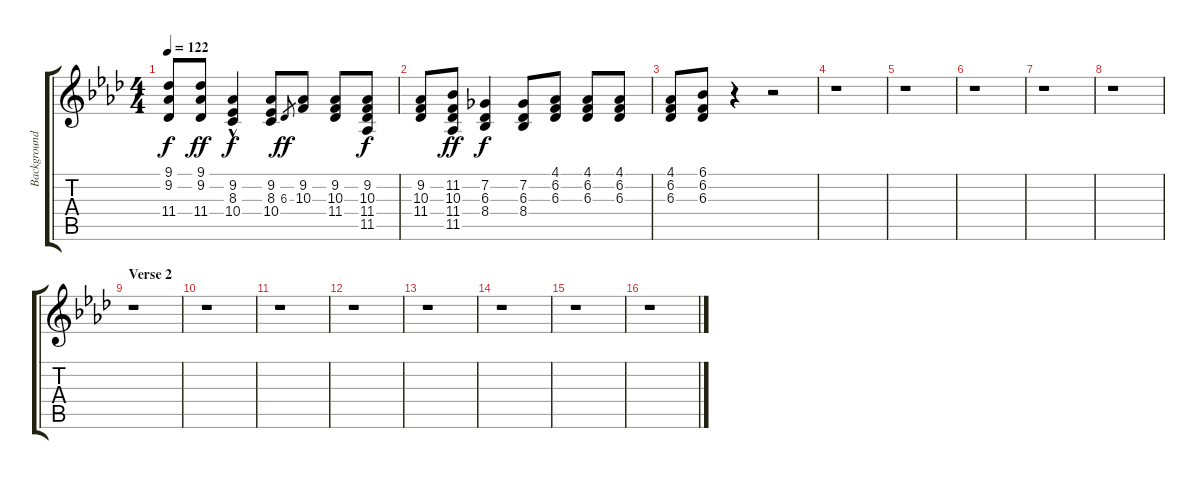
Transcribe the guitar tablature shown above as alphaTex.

\track ("Background Vocals" "Background") {instrument voiceoohs}
\staff {score tabs}
\tuning (E4 B3 G3 D3 A2 E2) {hide}
\ts (4 4)
\tempo 122
\clef g2
\ks ab
(9.1 9.2 11.4).8{dy f} (9.1 9.2 11.4).8{dy ff} (9.2 8.3{hac} 10.4).4{dy f} (9.2 8.3 10.4).8 6.3.8{gr dy ff} (9.2 10.3).8 (9.2 10.3 11.4).8 (9.2 10.3 11.4 11.5).8{dy f} |
(9.2 10.3 11.4).8 (11.2 10.3 11.4 11.5).8{dy ff} (7.2 6.3 8.4).4{dy f} (7.2 6.3 8.4).8 (4.1 6.2 6.3).8 (4.1 6.2 6.3).8 (4.1 6.2 6.3).8 |
(4.1 6.2 6.3).8 (6.1 6.2 6.3).8 r.4 r.2 |
r.1 |
r.1 |
r.1 |
r.1 |
r.1 |
\section ("" "Verse 2")
r.1 |
r.1 |
r.1 |
r.1 |
r.1 |
r.1 |
r.1 |
r.1
